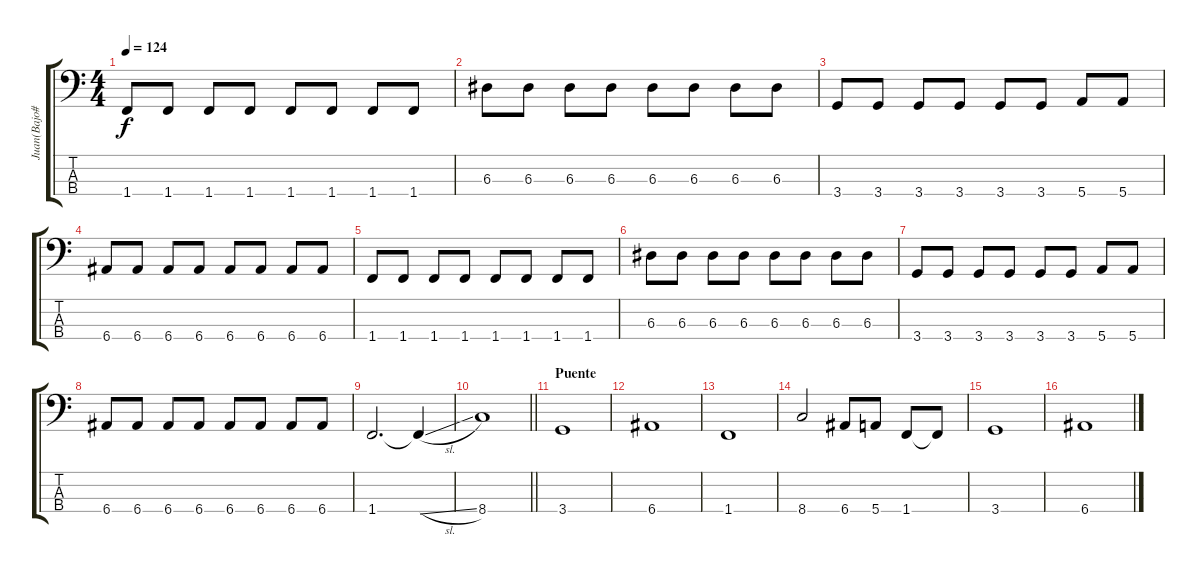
\track ("Juan(Bajo#2)" "Juan(Bajo#") {instrument electricbasspick}
\staff {score tabs}
\tuning (G2 D2 A1 E1) {hide}
\ts (4 4)
\tempo 124
\clef f4
\ks c
1.4.8{dy f} 1.4.8 1.4.8 1.4.8 1.4.8 1.4.8 1.4.8 1.4.8 |
6.3.8 6.3.8 6.3.8 6.3.8 6.3.8 6.3.8 6.3.8 6.3.8 |
3.4.8 3.4.8 3.4.8 3.4.8 3.4.8 3.4.8 5.4.8 5.4.8 |
6.4.8 6.4.8 6.4.8 6.4.8 6.4.8 6.4.8 6.4.8 6.4.8 |
1.4.8 1.4.8 1.4.8 1.4.8 1.4.8 1.4.8 1.4.8 1.4.8 |
6.3.8 6.3.8 6.3.8 6.3.8 6.3.8 6.3.8 6.3.8 6.3.8 |
3.4.8 3.4.8 3.4.8 3.4.8 3.4.8 3.4.8 5.4.8 5.4.8 |
6.4.8 6.4.8 6.4.8 6.4.8 6.4.8 6.4.8 6.4.8 6.4.8 |
1.4.2{d} 1.4{sl t}.4 |
\barLineRight lightlight
8.4.1 |
\section ("" "Puente")
3.4.1 |
6.4.1 |
1.4.1 |
8.4.2 6.4.8 5.4.8 1.4.8 1.4{t}.8 |
3.4.1 |
6.4.1
